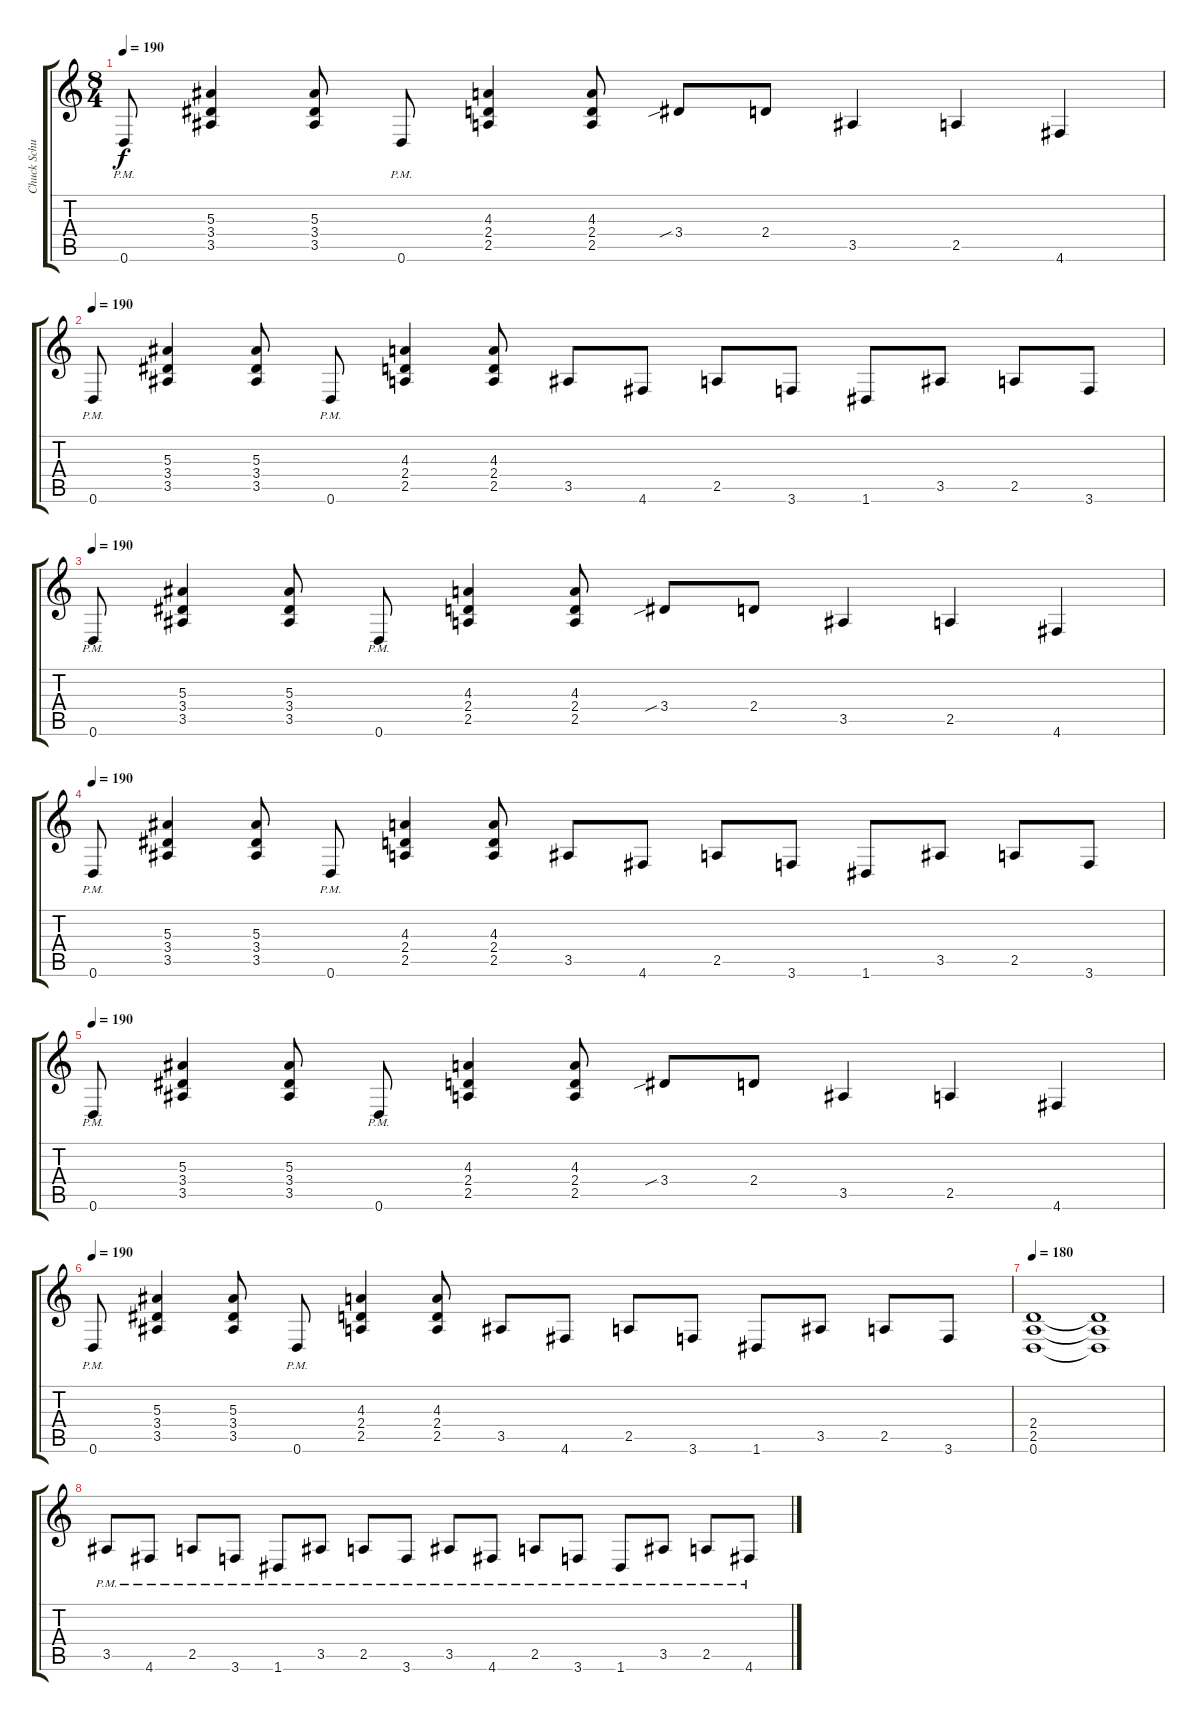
\track ("Chuck Schuldiner" "Chuck Schu") {instrument distortionguitar}
\staff {score tabs}
\tuning (D4 A3 F3 C3 G2 D2) {hide}
\ts (8 4)
\tempo 190
\clef g2
\ks c
0.6{pm}.8{dy f} (5.3 3.4 3.5).4 (5.3 3.4 3.5).8 0.6{pm}.8 (4.3 2.4 2.5).4 (4.3 2.4 2.5).8 3.4{sib}.8 2.4.8 3.5.4 2.5.4 4.6.4 |
\tempo 190
0.6{pm}.8 (5.3 3.4 3.5).4 (5.3 3.4 3.5).8 0.6{pm}.8 (4.3 2.4 2.5).4 (4.3 2.4 2.5).8 3.5.8 4.6.8 2.5.8 3.6.8 1.6.8 3.5.8 2.5.8 3.6.8 |
\tempo 190
0.6{pm}.8 (5.3 3.4 3.5).4 (5.3 3.4 3.5).8 0.6{pm}.8 (4.3 2.4 2.5).4 (4.3 2.4 2.5).8 3.4{sib}.8 2.4.8 3.5.4 2.5.4 4.6.4 |
\tempo 190
0.6{pm}.8 (5.3 3.4 3.5).4 (5.3 3.4 3.5).8 0.6{pm}.8 (4.3 2.4 2.5).4 (4.3 2.4 2.5).8 3.5.8 4.6.8 2.5.8 3.6.8 1.6.8 3.5.8 2.5.8 3.6.8 |
\tempo 190
0.6{pm}.8 (5.3 3.4 3.5).4 (5.3 3.4 3.5).8 0.6{pm}.8 (4.3 2.4 2.5).4 (4.3 2.4 2.5).8 3.4{sib}.8 2.4.8 3.5.4 2.5.4 4.6.4 |
\tempo 190
0.6{pm}.8 (5.3 3.4 3.5).4 (5.3 3.4 3.5).8 0.6{pm}.8 (4.3 2.4 2.5).4 (4.3 2.4 2.5).8 3.5.8 4.6.8 2.5.8 3.6.8 1.6.8 3.5.8 2.5.8 3.6.8 |
\tempo 180
(2.4 2.5 0.6).1 (2.4{t} 2.5{t} 0.6{t}).1 |
3.5{pm}.8 4.6{pm}.8 2.5{pm}.8 3.6{pm}.8 1.6{pm}.8 3.5{pm}.8 2.5{pm}.8 3.6{pm}.8 3.5{pm}.8 4.6{pm}.8 2.5{pm}.8 3.6{pm}.8 1.6{pm}.8 3.5{pm}.8 2.5{pm}.8 4.6{pm}.8
